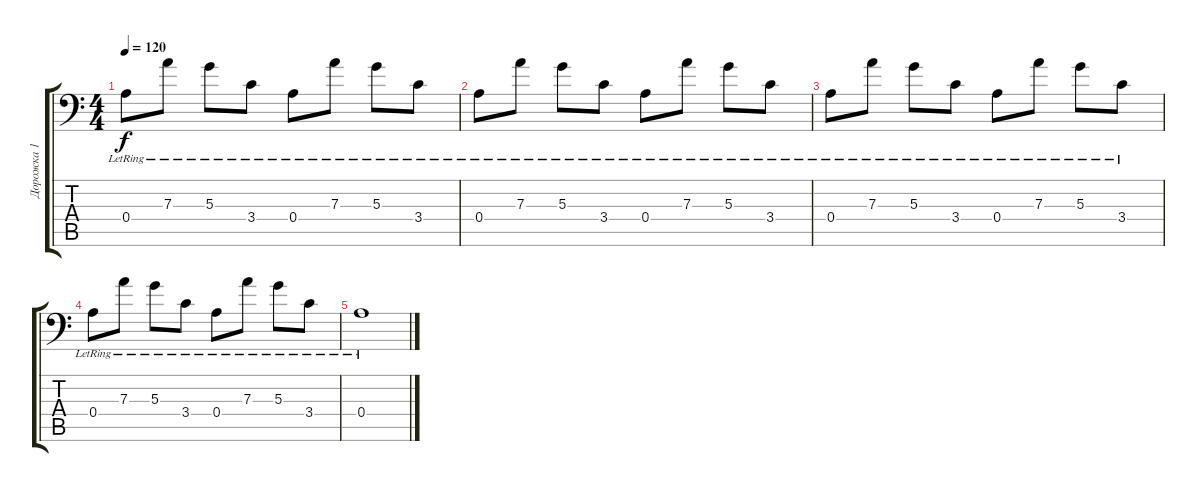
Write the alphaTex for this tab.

\track ("Дорожка 1" "Дорожка 1") {instrument electricguitarjazz}
\staff {score tabs}
\tuning (B3 Gb3 D3 A2 E2 A1) {hide}
\ts (4 4)
\tempo 120
\clef f4
\ks c
0.4{lr}.8{dy f} 7.3{lr}.8 5.3{lr}.8 3.4{lr}.8 0.4{lr}.8 7.3{lr}.8 5.3{lr}.8 3.4{lr}.8 |
0.4{lr}.8 7.3{lr}.8 5.3{lr}.8 3.4{lr}.8 0.4{lr}.8 7.3{lr}.8 5.3{lr}.8 3.4{lr}.8 |
0.4{lr}.8 7.3{lr}.8 5.3{lr}.8 3.4{lr}.8 0.4{lr}.8 7.3{lr}.8 5.3{lr}.8 3.4{lr}.8 |
0.4{lr}.8 7.3{lr}.8 5.3{lr}.8 3.4{lr}.8 0.4{lr}.8 7.3{lr}.8 5.3{lr}.8 3.4{lr}.8 |
0.4{lr}.1
